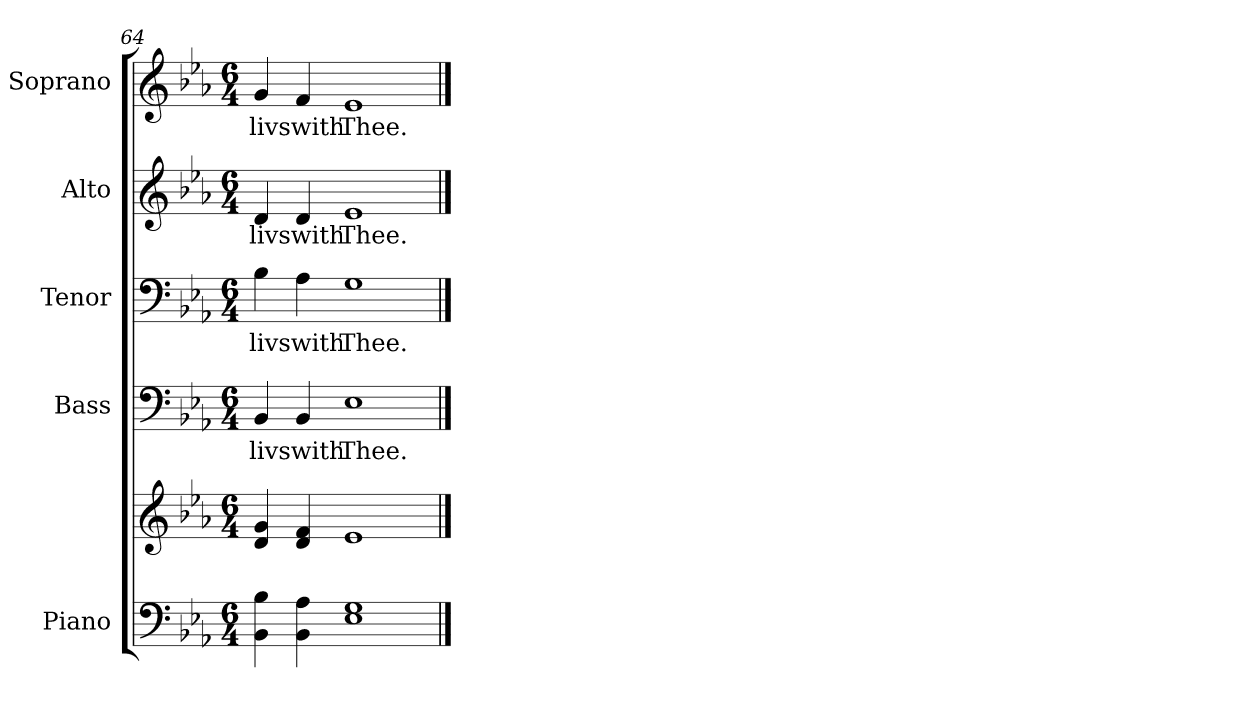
**kern	**kern	**kern	**text	**kern	**text	**kern	**text	**kern	**text
*part5	*part5	*part4	*part4	*part3	*part3	*part2	*part2	*part1	*part1
*staff6	*staff5	*staff4	*staff4	*staff3	*staff3	*staff2	*staff2	*staff1	*staff1
*I"Piano	*	*I"Bass	*	*I"Tenor	*	*I"Alto	*	*I"Soprano	*
*I'Pno.	*	*I'B.	*	*I'T.	*	*I'A.	*	*I'S.	*
*clefF4	*clefG2	*clefF4	*	*clefF4	*	*clefG2	*	*clefG2	*
*k[b-e-a-]	*k[b-e-a-]	*k[b-e-a-]	*	*k[b-e-a-]	*	*k[b-e-a-]	*	*k[b-e-a-]	*
*E-:	*E-:	*E-:	*	*E-:	*	*E-:	*	*E-:	*
*M6/4	*M6/4	*M6/4	*	*M6/4	*	*M6/4	*	*M6/4	*
=64	=64	=64	=64	=64	=64	=64	=64	=64	=64
!	!	!	!LO:LY:b:color=#000000	!	!	!	!	!	!
!	!	!	!	!	!LO:LY:b:color=#000000	!	!	!	!
!	!	!	!	!	!	!	!LO:LY:b:color=#000000	!	!
!	!	!	!	!	!	!	!	!	!LO:LY:b:color=#000000
4BB-i\ 4B-i	4di/ 4gi	4BB-i/	livs	4B-i\	livs	4di/	livs	4gi/	livs
!	!	!	!LO:LY:b:color=#000000	!	!	!	!	!	!
!	!	!	!	!	!LO:LY:b:color=#000000	!	!	!	!
!	!	!	!	!	!	!	!LO:LY:b:color=#000000	!	!
!	!	!	!	!	!	!	!	!	!LO:LY:b:color=#000000
4BB-i\ 4A-i	4di/ 4fi	4BB-i/	with	4A-i\	with	4di/	with	4fi/	with
!	!	!	!LO:LY:b:color=#000000	!	!	!	!	!	!
!	!	!	!	!	!LO:LY:b:color=#000000	!	!	!	!
!	!	!	!	!	!	!	!LO:LY:b:color=#000000	!	!
!	!	!	!	!	!	!	!	!	!LO:LY:b:color=#000000
1E-i 1Gi	1e-i	1E-i	Thee.	1Gi	Thee.	1e-i	Thee.	1e-i	Thee.
==	==	==	==	==	==	==	==	==	==
*-	*-	*-	*-	*-	*-	*-	*-	*-	*-
